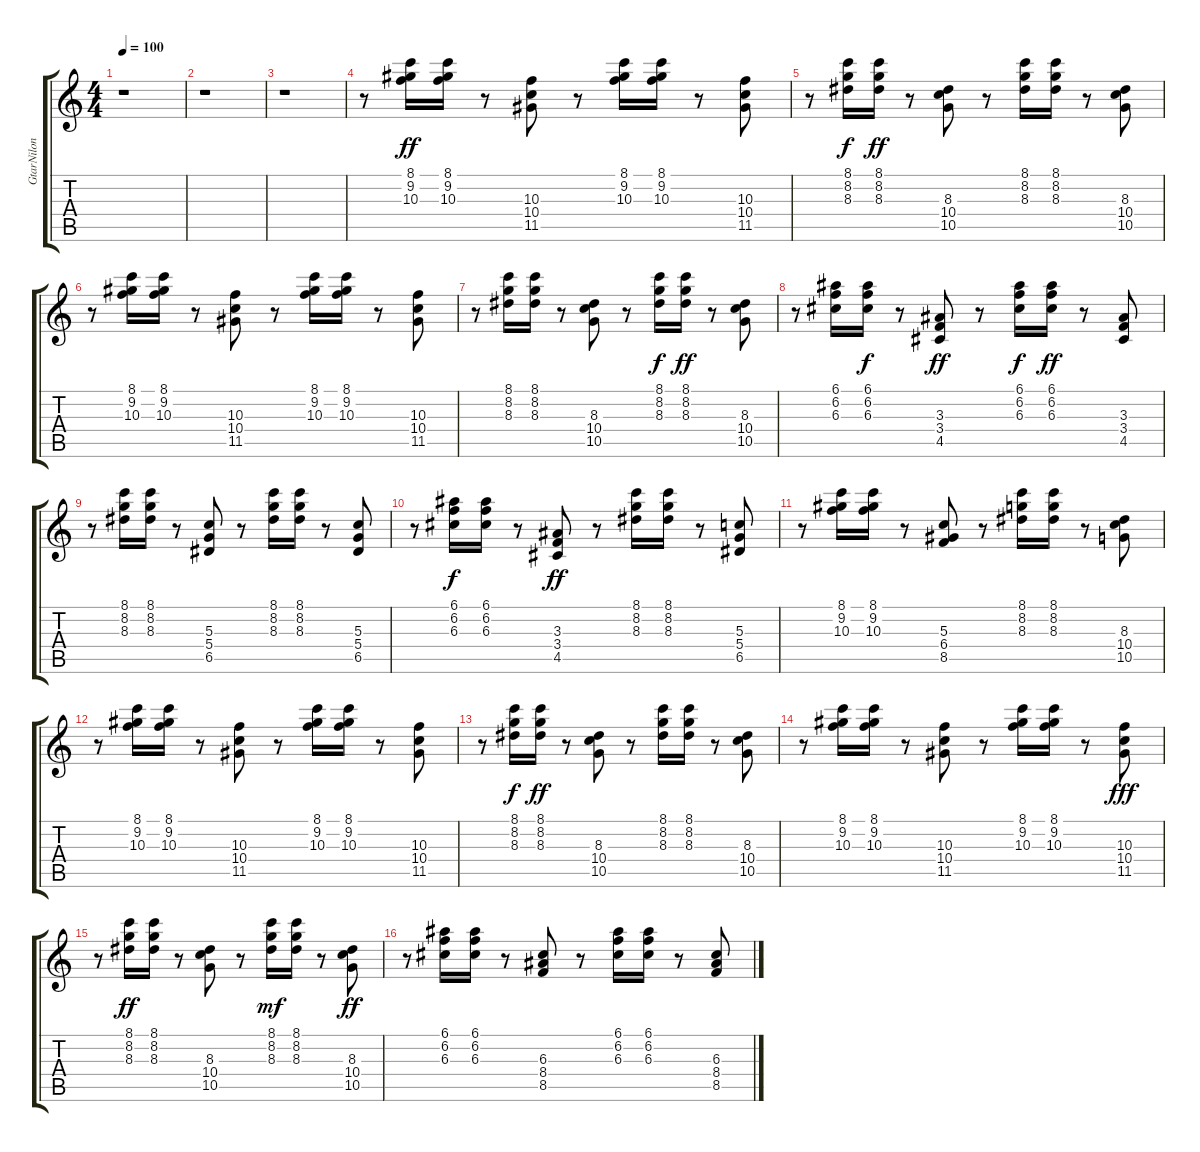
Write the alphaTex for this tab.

\track ("GtarNilon" "GtarNilon") {instrument acousticguitarnylon}
\staff {score tabs}
\tuning (E4 B3 G3 D3 A2 E2) {hide}
\ts (4 4)
\tempo 100
\clef g2
\ks c
r.1{dy ff instrument acousticguitarnylon} |
r.1 |
r.1 |
r.8 (8.1 9.2 10.3).16 (8.1 9.2 10.3).16 r.8 (10.3 10.4 11.5).8 r.8 (8.1 9.2 10.3).16 (8.1 9.2 10.3).16 r.8 (10.3 10.4 11.5).8 |
r.8 (8.1 8.2 8.3).16{dy f} (8.1 8.2 8.3).16{dy ff} r.8 (8.3 10.4 10.5).8 r.8 (8.1 8.2 8.3).16 (8.1 8.2 8.3).16 r.8 (8.3 10.4 10.5).8 |
r.8 (8.1 9.2 10.3).16 (8.1 9.2 10.3).16 r.8 (10.3 10.4 11.5).8 r.8 (8.1 9.2 10.3).16 (8.1 9.2 10.3).16 r.8 (10.3 10.4 11.5).8 |
r.8 (8.1 8.2 8.3).16 (8.1 8.2 8.3).16 r.8 (8.3 10.4 10.5).8 r.8 (8.1 8.2 8.3).16{dy f} (8.1 8.2 8.3).16{dy ff} r.8 (8.3 10.4 10.5).8 |
r.8 (6.1 6.2 6.3).16 (6.1 6.2 6.3).16{dy f} r.8 (3.3 3.4 4.5).8{dy ff} r.8 (6.1 6.2 6.3).16{dy f} (6.1 6.2 6.3).16{dy ff} r.8 (3.3 3.4 4.5).8 |
r.8 (8.1 8.2 8.3).16 (8.1 8.2 8.3).16 r.8 (5.3 5.4 6.5).8 r.8 (8.1 8.2 8.3).16 (8.1 8.2 8.3).16 r.8 (5.3 5.4 6.5).8 |
r.8 (6.1 6.2 6.3).16{dy f} (6.1 6.2 6.3).16 r.8 (3.3 3.4 4.5).8{dy ff} r.8 (8.1 8.2 8.3).16 (8.1 8.2 8.3).16 r.8 (5.3 5.4 6.5).8 |
r.8 (8.1 9.2 10.3).16 (8.1 9.2 10.3).16 r.8 (5.3 6.4 8.5).8 r.8 (8.1 8.2 8.3).16 (8.1 8.2 8.3).16 r.8 (8.3 10.4 10.5).8 |
r.8 (8.1 9.2 10.3).16 (8.1 9.2 10.3).16 r.8 (10.3 10.4 11.5).8 r.8 (8.1 9.2 10.3).16 (8.1 9.2 10.3).16 r.8 (10.3 10.4 11.5).8 |
r.8 (8.1 8.2 8.3).16{dy f} (8.1 8.2 8.3).16{dy ff} r.8 (8.3 10.4 10.5).8 r.8 (8.1 8.2 8.3).16 (8.1 8.2 8.3).16 r.8 (8.3 10.4 10.5).8 |
r.8 (8.1 9.2 10.3).16 (8.1 9.2 10.3).16 r.8 (10.3 10.4 11.5).8 r.8 (8.1 9.2 10.3).16 (8.1 9.2 10.3).16 r.8 (10.3 10.4 11.5).8{dy fff} |
r.8 (8.1 8.2 8.3).16{dy ff} (8.1 8.2 8.3).16 r.8 (8.3 10.4 10.5).8 r.8 (8.1 8.2 8.3).16{dy mf} (8.1 8.2 8.3).16 r.8 (8.3 10.4 10.5).8{dy ff} |
r.8 (6.1 6.2 6.3).16 (6.1 6.2 6.3).16 r.8 (6.3 8.4 8.5).8 r.8 (6.1 6.2 6.3).16 (6.1 6.2 6.3).16 r.8 (6.3 8.4 8.5).8
